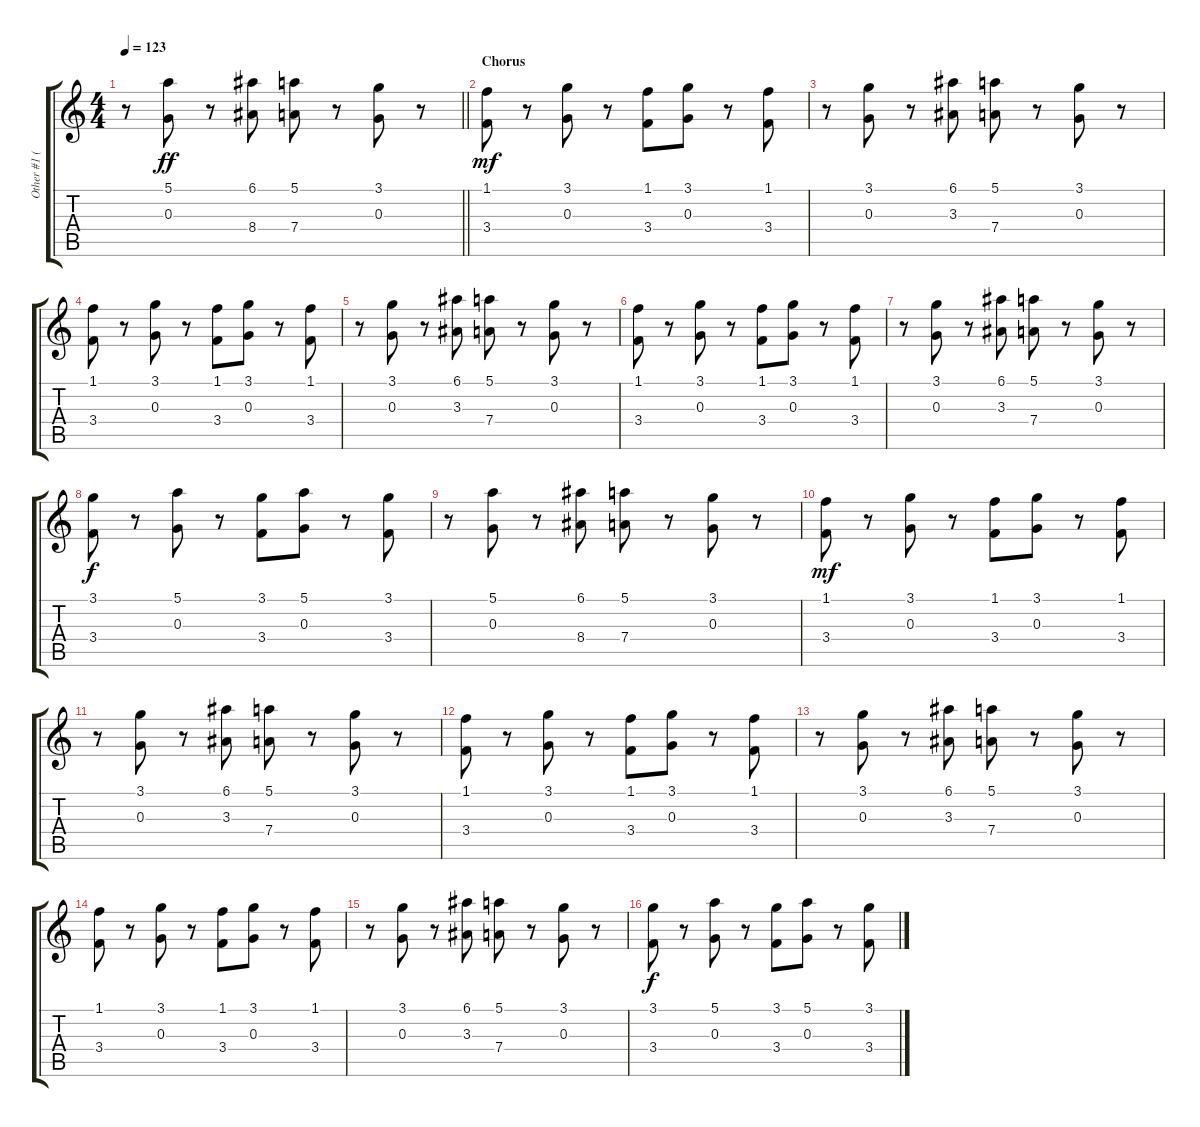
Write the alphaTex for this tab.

\track ("Other #1 (Synthesizer)" "Other #1 (") {instrument overdrivenguitar}
\staff {score tabs}
\tuning (E4 B3 G3 D3 A2 D2) {hide}
\ts (4 4)
\tempo 123
\clef g2
\barLineRight lightlight
\ks c
r.8{dy ff} (5.1 0.3).8 r.8 (6.1 8.4).8 (5.1 7.4).8 r.8 (3.1 0.3).8 r.8 |
\section ("" "Chorus")
(1.1 3.4).8{dy mf} r.8 (3.1 0.3).8 r.8 (1.1 3.4).8 (3.1 0.3).8 r.8 (1.1 3.4).8 |
r.8 (3.1 0.3).8 r.8 (6.1 3.3).8 (5.1 7.4).8 r.8 (3.1 0.3).8 r.8 |
(1.1 3.4).8 r.8 (3.1 0.3).8 r.8 (1.1 3.4).8 (3.1 0.3).8 r.8 (1.1 3.4).8 |
r.8 (3.1 0.3).8 r.8 (6.1 3.3).8 (5.1 7.4).8 r.8 (3.1 0.3).8 r.8 |
(1.1 3.4).8 r.8 (3.1 0.3).8 r.8 (1.1 3.4).8 (3.1 0.3).8 r.8 (1.1 3.4).8 |
r.8 (3.1 0.3).8 r.8 (6.1 3.3).8 (5.1 7.4).8 r.8 (3.1 0.3).8 r.8 |
(3.1 3.4).8{dy f} r.8 (5.1 0.3).8 r.8 (3.1 3.4).8 (5.1 0.3).8 r.8 (3.1 3.4).8 |
r.8 (5.1 0.3).8 r.8 (6.1 8.4).8 (5.1 7.4).8 r.8 (3.1 0.3).8 r.8 |
(1.1 3.4).8{dy mf} r.8 (3.1 0.3).8 r.8 (1.1 3.4).8 (3.1 0.3).8 r.8 (1.1 3.4).8 |
r.8 (3.1 0.3).8 r.8 (6.1 3.3).8 (5.1 7.4).8 r.8 (3.1 0.3).8 r.8 |
(1.1 3.4).8 r.8 (3.1 0.3).8 r.8 (1.1 3.4).8 (3.1 0.3).8 r.8 (1.1 3.4).8 |
r.8 (3.1 0.3).8 r.8 (6.1 3.3).8 (5.1 7.4).8 r.8 (3.1 0.3).8 r.8 |
(1.1 3.4).8 r.8 (3.1 0.3).8 r.8 (1.1 3.4).8 (3.1 0.3).8 r.8 (1.1 3.4).8 |
r.8 (3.1 0.3).8 r.8 (6.1 3.3).8 (5.1 7.4).8 r.8 (3.1 0.3).8 r.8 |
(3.1 3.4).8{dy f} r.8 (5.1 0.3).8 r.8 (3.1 3.4).8 (5.1 0.3).8 r.8 (3.1 3.4).8
